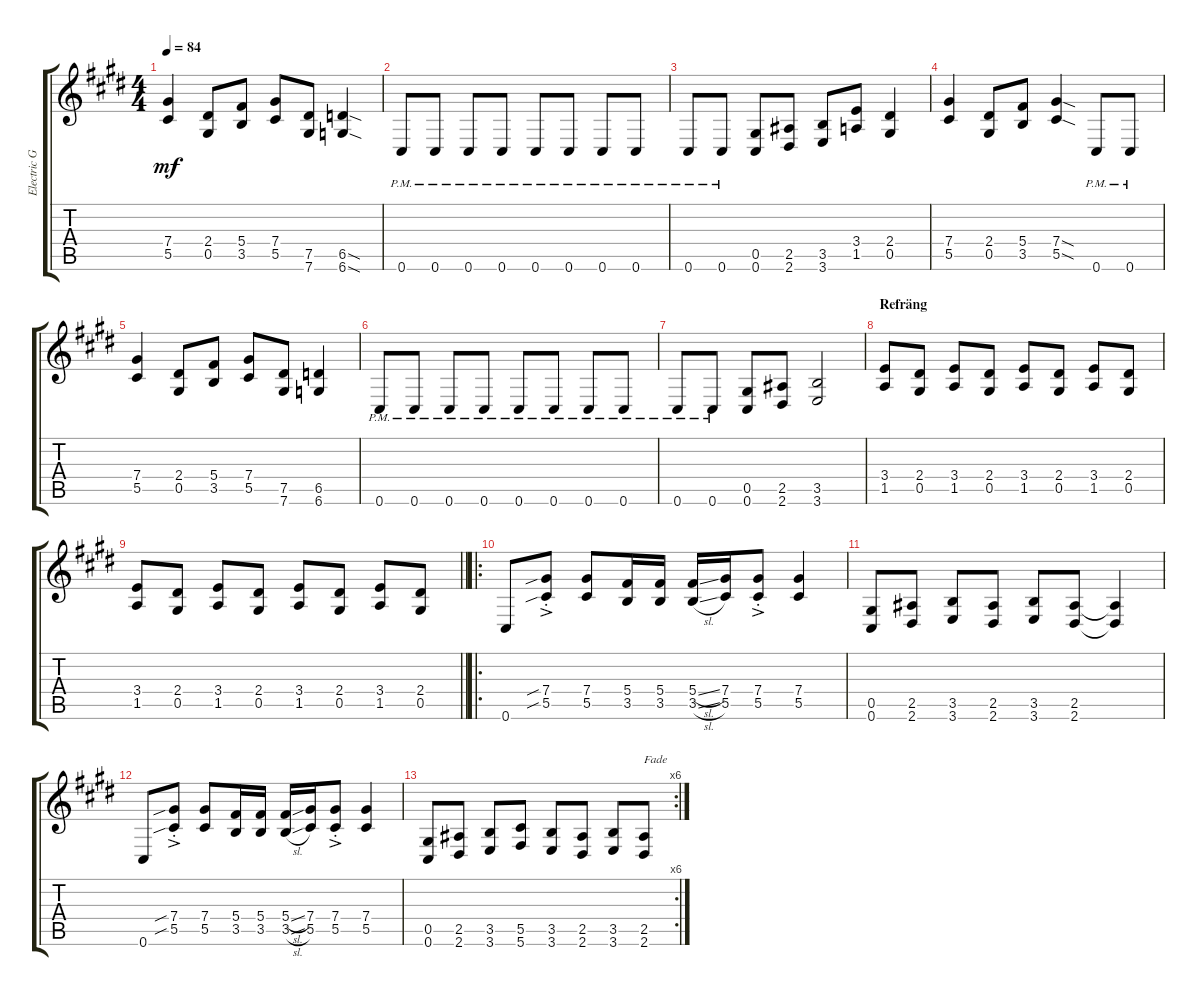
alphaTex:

\track ("Electric Guitar" "Electric G") {instrument distortionguitar}
\staff {score tabs}
\tuning (Eb4 Bb3 Gb3 Db3 Ab2 Db2) {hide}
\ts (4 4)
\tempo 84
\clef g2
\ks c#minor
(7.4 5.5).4{dy mf} (2.4 0.5).8 (5.4 3.5).8 (7.4 5.5).8 (7.5 7.6).8 (6.5{sod} 6.6{sod}).4 |
0.6{pm}.8 0.6{pm}.8 0.6{pm}.8 0.6{pm}.8 0.6{pm}.8 0.6{pm}.8 0.6{pm}.8 0.6{pm}.8 |
0.6{pm}.8 0.6{pm}.8 (0.5 0.6).8 (2.5 2.6).8 (3.5 3.6).8 (3.4 1.5).8 (2.4 0.5).4 |
(7.4 5.5).4 (2.4 0.5).8 (5.4 3.5).8 (7.4{sod} 5.5{sod}).4 0.6{pm}.8 0.6{pm}.8 |
(7.4 5.5).4 (2.4 0.5).8 (5.4 3.5).8 (7.4 5.5).8 (7.5 7.6).8 (6.5 6.6).4 |
0.6{pm}.8 0.6{pm}.8 0.6{pm}.8 0.6{pm}.8 0.6{pm}.8 0.6{pm}.8 0.6{pm}.8 0.6{pm}.8 |
0.6{pm}.8 0.6{pm}.8 (0.5 0.6).8 (2.5 2.6).8 (3.5 3.6).2 |
\section ("" "Refräng")
(3.4 1.5).8 (2.4 0.5).8 (3.4 1.5).8 (2.4 0.5).8 (3.4 1.5).8 (2.4 0.5).8 (3.4 1.5).8 (2.4 0.5).8 |
\barLineRight lightlight
(3.4 1.5).8 (2.4 0.5).8 (3.4 1.5).8 (2.4 0.5).8 (3.4 1.5).8 (2.4 0.5).8 (3.4 1.5).8 (2.4 0.5).8 |
\ro
0.6.8 (7.4{sib ac st} 5.5{sib ac st}).8 (7.4 5.5).8 (5.4 3.5).16 (5.4 3.5).16 (5.4{sl} 3.5{sl}).16 (7.4 5.5).16 (7.4{ac st} 5.5{ac st}).8 (7.4 5.5).4 |
(0.5 0.6).8 (2.5 2.6).8 (3.5 3.6).8 (2.5 2.6).8 (3.5 3.6).8 (2.5 2.6).8 (2.5{t} 2.6{t}).4 |
0.6.8 (7.4{sib ac st} 5.5{sib ac st}).8 (7.4 5.5).8 (5.4 3.5).16 (5.4 3.5).16 (5.4{sl} 3.5{sl}).16 (7.4 5.5).16 (7.4{ac st} 5.5{ac st}).8 (7.4 5.5).4 |
\rc 6
(0.5 0.6).8 (2.5 2.6).8 (3.5 3.6).8 (5.5 5.6).8 (3.5 3.6).8 (2.5 2.6).8 (3.5 3.6).8 (2.5 2.6).8{txt "Fade"}
